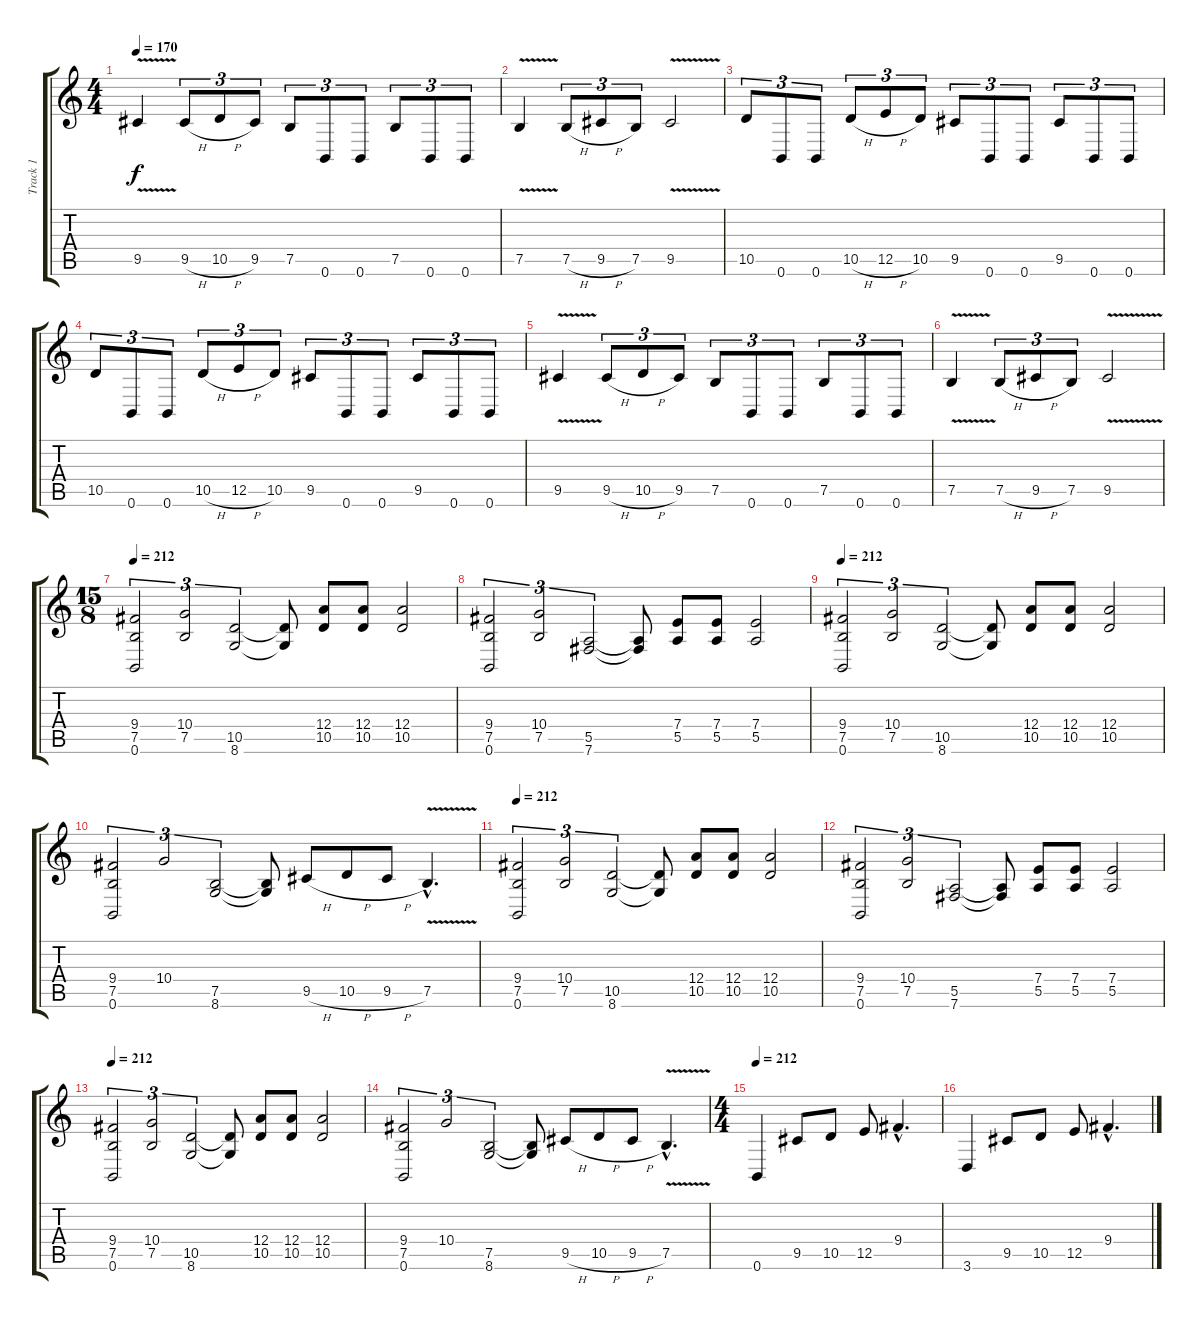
\track ("Track 1" "Track 1") {instrument distortionguitar}
\staff {score tabs}
\tuning (B3 Gb3 D3 A2 E2 B1) {hide}
\ts (4 4)
\tempo 170
\clef g2
\ks c
9.5{v}.4{dy f} 9.5{h}.8{tu (3 2)} 10.5{h}.8{tu (3 2)} 9.5.8{tu (3 2)} 7.5.8{tu (3 2)} 0.6.8{tu (3 2)} 0.6.8{tu (3 2)} 7.5.8{tu (3 2)} 0.6.8{tu (3 2)} 0.6.8{tu (3 2)} |
7.5{v}.4 7.5{h}.8{tu (3 2)} 9.5{h}.8{tu (3 2)} 7.5.8{tu (3 2)} 9.5{v}.2 |
10.5.8{tu (3 2)} 0.6.8{tu (3 2)} 0.6.8{tu (3 2)} 10.5{h}.8{tu (3 2)} 12.5{h}.8{tu (3 2)} 10.5.8{tu (3 2)} 9.5.8{tu (3 2)} 0.6.8{tu (3 2)} 0.6.8{tu (3 2)} 9.5.8{tu (3 2)} 0.6.8{tu (3 2)} 0.6.8{tu (3 2)} |
10.5.8{tu (3 2)} 0.6.8{tu (3 2)} 0.6.8{tu (3 2)} 10.5{h}.8{tu (3 2)} 12.5{h}.8{tu (3 2)} 10.5.8{tu (3 2)} 9.5.8{tu (3 2)} 0.6.8{tu (3 2)} 0.6.8{tu (3 2)} 9.5.8{tu (3 2)} 0.6.8{tu (3 2)} 0.6.8{tu (3 2)} |
9.5{v}.4 9.5{h}.8{tu (3 2)} 10.5{h}.8{tu (3 2)} 9.5.8{tu (3 2)} 7.5.8{tu (3 2)} 0.6.8{tu (3 2)} 0.6.8{tu (3 2)} 7.5.8{tu (3 2)} 0.6.8{tu (3 2)} 0.6.8{tu (3 2)} |
7.5{v}.4 7.5{h}.8{tu (3 2)} 9.5{h}.8{tu (3 2)} 7.5.8{tu (3 2)} 9.5{v}.2 |
\ts (15 8)
\tempo 212
(9.4 7.5 0.6).2{tu (3 2)} (10.4 7.5).2{tu (3 2)} (10.5 8.6).2{tu (3 2)} (10.5{t} 8.6{t}).8 (12.4 10.5).8 (12.4 10.5).8 (12.4 10.5).2 |
(9.4 7.5 0.6).2{tu (3 2)} (10.4 7.5).2{tu (3 2)} (5.5 7.6).2{tu (3 2)} (5.5{t} 7.6{t}).8 (7.4 5.5).8 (7.4 5.5).8 (7.4 5.5).2 |
\tempo 212
(9.4 7.5 0.6).2{tu (3 2)} (10.4 7.5).2{tu (3 2)} (10.5 8.6).2{tu (3 2)} (10.5{t} 8.6{t}).8 (12.4 10.5).8 (12.4 10.5).8 (12.4 10.5).2 |
(9.4 7.5 0.6).2{tu (3 2)} 10.4.2{tu (3 2)} (7.5 8.6).2{tu (3 2)} (7.5{t} 8.6{t}).8 9.5{h}.8 10.5{h}.8 9.5{h}.8 7.5{v hac}.4{d} |
\tempo 212
(9.4 7.5 0.6).2{tu (3 2)} (10.4 7.5).2{tu (3 2)} (10.5 8.6).2{tu (3 2)} (10.5{t} 8.6{t}).8 (12.4 10.5).8 (12.4 10.5).8 (12.4 10.5).2 |
(9.4 7.5 0.6).2{tu (3 2)} (10.4 7.5).2{tu (3 2)} (5.5 7.6).2{tu (3 2)} (5.5{t} 7.6{t}).8 (7.4 5.5).8 (7.4 5.5).8 (7.4 5.5).2 |
\tempo 212
(9.4 7.5 0.6).2{tu (3 2)} (10.4 7.5).2{tu (3 2)} (10.5 8.6).2{tu (3 2)} (10.5{t} 8.6{t}).8 (12.4 10.5).8 (12.4 10.5).8 (12.4 10.5).2 |
(9.4 7.5 0.6).2{tu (3 2)} 10.4.2{tu (3 2)} (7.5 8.6).2{tu (3 2)} (7.5{t} 8.6{t}).8 9.5{h}.8 10.5{h}.8 9.5{h}.8 7.5{v hac}.4{d} |
\ts (4 4)
\tempo 212
0.6.4 9.5.8 10.5.8 12.5.8 9.4{hac}.4{d} |
3.6.4 9.5.8 10.5.8 12.5.8 9.4{hac}.4{d}
